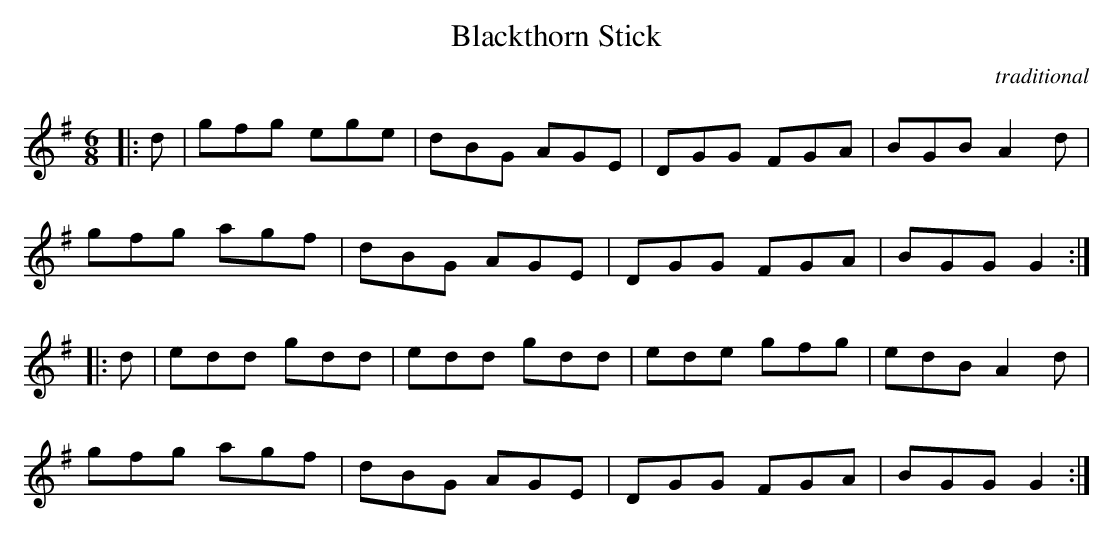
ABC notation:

X:1
T:Blackthorn Stick
M:6/8
L:1/8
C:traditional
K:G
|:d|gfg ege|dBG AGE|DGG FGA|BGB A2 d|!
gfg agf|dBG AGE|DGG FGA|BGG G2:|!
|:d|edd gdd|edd gdd|ede gfg|edB A2 d|!
gfg agf|dBG AGE|DGG FGA|BGG G2:|
